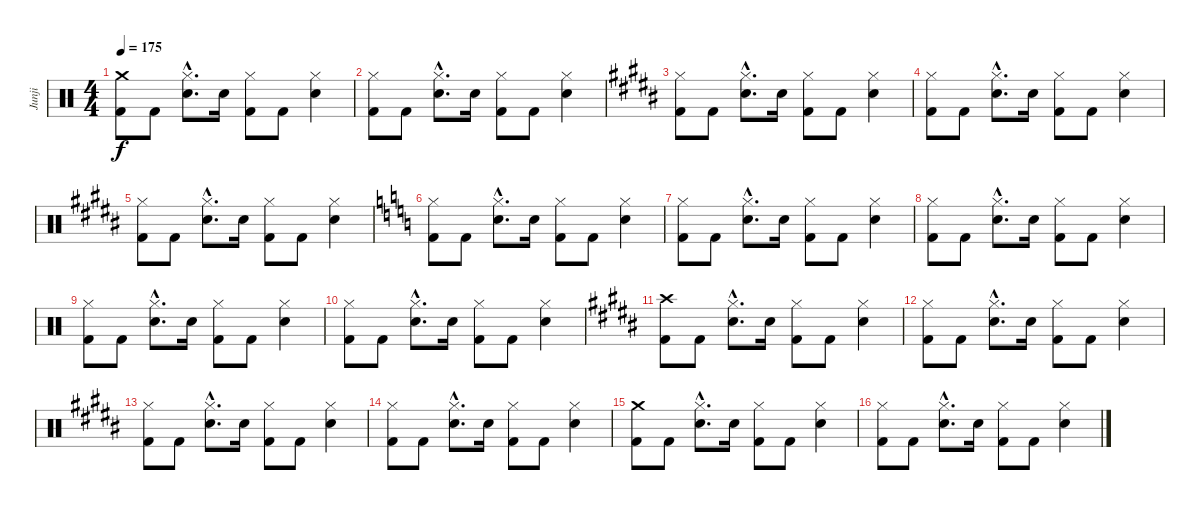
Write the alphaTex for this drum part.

\track ("Junji" "Junji") {instrument percussion}
\staff {score}
\articulation defaults
\ts (4 4)
\tempo 175
\clef neutral
\ks c
("Crash medium (hit)" "Kick (hit) 2").8{dy f} "Kick (hit) 2".8 ("Hi-Hat (closed)"{hac} "Snare (hit) 2"{hac}).8{d} "Snare (hit) 2".16 ("Hi-Hat (closed)" "Kick (hit) 2").8 "Kick (hit) 2".8 ("Hi-Hat (closed)" "Snare (hit) 2").4 |
("Hi-Hat (closed)" "Kick (hit) 2").8 "Kick (hit) 2".8 ("Hi-Hat (closed)"{hac} "Snare (hit) 2"{hac}).8{d} "Snare (hit) 2".16 ("Hi-Hat (closed)" "Kick (hit) 2").8 "Kick (hit) 2".8 ("Hi-Hat (closed)" "Snare (hit) 2").4 |
\ks b
("Hi-Hat (closed)" "Kick (hit) 2").8 "Kick (hit) 2".8 ("Hi-Hat (closed)"{hac} "Snare (hit) 2"{hac}).8{d} "Snare (hit) 2".16 ("Hi-Hat (closed)" "Kick (hit) 2").8 "Kick (hit) 2".8 ("Hi-Hat (closed)" "Snare (hit) 2").4 |
("Hi-Hat (closed)" "Kick (hit) 2").8 "Kick (hit) 2".8 ("Hi-Hat (closed)"{hac} "Snare (hit) 2"{hac}).8{d} "Snare (hit) 2".16 ("Hi-Hat (closed)" "Kick (hit) 2").8 "Kick (hit) 2".8 ("Hi-Hat (closed)" "Snare (hit) 2").4 |
("Hi-Hat (closed)" "Kick (hit) 2").8 "Kick (hit) 2".8 ("Hi-Hat (closed)"{hac} "Snare (hit) 2"{hac}).8{d} "Snare (hit) 2".16 ("Hi-Hat (closed)" "Kick (hit) 2").8 "Kick (hit) 2".8 ("Hi-Hat (closed)" "Snare (hit) 2").4 |
\ks c
("Hi-Hat (closed)" "Kick (hit) 2").8 "Kick (hit) 2".8 ("Hi-Hat (closed)"{hac} "Snare (hit) 2"{hac}).8{d} "Snare (hit) 2".16 ("Hi-Hat (closed)" "Kick (hit) 2").8 "Kick (hit) 2".8 ("Hi-Hat (closed)" "Snare (hit) 2").4 |
("Hi-Hat (closed)" "Kick (hit) 2").8 "Kick (hit) 2".8 ("Hi-Hat (closed)"{hac} "Snare (hit) 2"{hac}).8{d} "Snare (hit) 2".16 ("Hi-Hat (closed)" "Kick (hit) 2").8 "Kick (hit) 2".8 ("Hi-Hat (closed)" "Snare (hit) 2").4 |
("Hi-Hat (closed)" "Kick (hit) 2").8 "Kick (hit) 2".8 ("Hi-Hat (closed)"{hac} "Snare (hit) 2"{hac}).8{d} "Snare (hit) 2".16 ("Hi-Hat (closed)" "Kick (hit) 2").8 "Kick (hit) 2".8 ("Hi-Hat (closed)" "Snare (hit) 2").4 |
("Hi-Hat (closed)" "Kick (hit) 2").8 "Kick (hit) 2".8 ("Hi-Hat (closed)"{hac} "Snare (hit) 2"{hac}).8{d} "Snare (hit) 2".16 ("Hi-Hat (closed)" "Kick (hit) 2").8 "Kick (hit) 2".8 ("Hi-Hat (closed)" "Snare (hit) 2").4 |
("Hi-Hat (closed)" "Kick (hit) 2").8 "Kick (hit) 2".8 ("Hi-Hat (closed)"{hac} "Snare (hit) 2"{hac}).8{d} "Snare (hit) 2".16 ("Hi-Hat (closed)" "Kick (hit) 2").8 "Kick (hit) 2".8 ("Hi-Hat (closed)" "Snare (hit) 2").4 |
\ks b
("Crash high (hit)" "Kick (hit) 2").8 "Kick (hit) 2".8 ("Hi-Hat (closed)"{hac} "Snare (hit) 2"{hac}).8{d} "Snare (hit) 2".16 ("Hi-Hat (closed)" "Kick (hit) 2").8 "Kick (hit) 2".8 ("Hi-Hat (closed)" "Snare (hit) 2").4 |
("Hi-Hat (closed)" "Kick (hit) 2").8 "Kick (hit) 2".8 ("Hi-Hat (closed)"{hac} "Snare (hit) 2"{hac}).8{d} "Snare (hit) 2".16 ("Hi-Hat (closed)" "Kick (hit) 2").8 "Kick (hit) 2".8 ("Hi-Hat (closed)" "Snare (hit) 2").4 |
("Hi-Hat (closed)" "Kick (hit) 2").8 "Kick (hit) 2".8 ("Hi-Hat (closed)"{hac} "Snare (hit) 2"{hac}).8{d} "Snare (hit) 2".16 ("Hi-Hat (closed)" "Kick (hit) 2").8 "Kick (hit) 2".8 ("Hi-Hat (closed)" "Snare (hit) 2").4 |
("Hi-Hat (closed)" "Kick (hit) 2").8 "Kick (hit) 2".8 ("Hi-Hat (closed)"{hac} "Snare (hit) 2"{hac}).8{d} "Snare (hit) 2".16 ("Hi-Hat (closed)" "Kick (hit) 2").8 "Kick (hit) 2".8 ("Hi-Hat (closed)" "Snare (hit) 2").4 |
("Crash medium (hit)" "Kick (hit) 2").8 "Kick (hit) 2".8 ("Hi-Hat (closed)"{hac} "Snare (hit) 2"{hac}).8{d} "Snare (hit) 2".16 ("Hi-Hat (closed)" "Kick (hit) 2").8 "Kick (hit) 2".8 ("Hi-Hat (closed)" "Snare (hit) 2").4 |
("Hi-Hat (closed)" "Kick (hit) 2").8 "Kick (hit) 2".8 ("Hi-Hat (closed)"{hac} "Snare (hit) 2"{hac}).8{d} "Snare (hit) 2".16 ("Hi-Hat (closed)" "Kick (hit) 2").8 "Kick (hit) 2".8 ("Hi-Hat (closed)" "Snare (hit) 2").4
